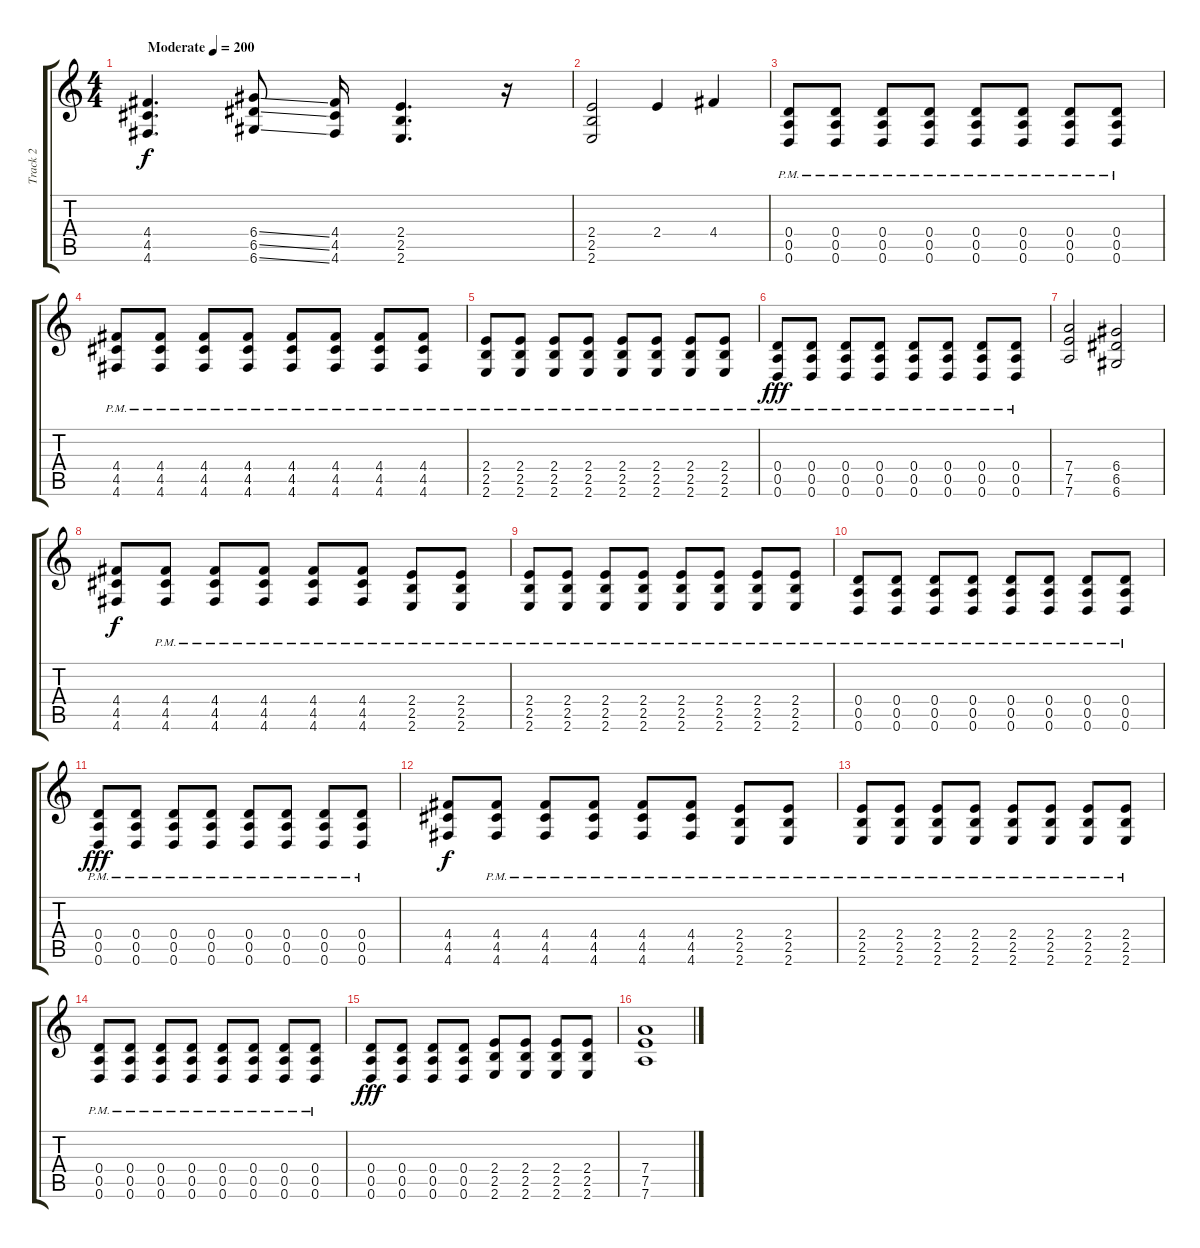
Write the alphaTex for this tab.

\track ("Track 2" "Track 2") {instrument overdrivenguitar}
\staff {score tabs}
\tuning (E4 B3 G3 D3 A2 D2) {hide}
\ts (4 4)
\tempo (200 "Moderate")
\clef g2
\ks c
(4.4 4.5 4.6).4{d dy f instrument overdrivenguitar} (6.4{ss} 6.5{ss} 6.6{ss}).8 (4.4 4.5 4.6).16 (2.4 2.5 2.6).4{d} r.16 |
(2.4 2.5 2.6).2 2.4.4 4.4.4 |
(0.4{pm} 0.5{pm} 0.6{pm}).8 (0.4{pm} 0.5{pm} 0.6{pm}).8 (0.4{pm} 0.5{pm} 0.6{pm}).8 (0.4{pm} 0.5{pm} 0.6{pm}).8 (0.4{pm} 0.5{pm} 0.6{pm}).8 (0.4{pm} 0.5{pm} 0.6{pm}).8 (0.4{pm} 0.5{pm} 0.6{pm}).8 (0.4{pm} 0.5{pm} 0.6{pm}).8 |
(4.4{pm} 4.5{pm} 4.6{pm}).8 (4.4{pm} 4.5{pm} 4.6{pm}).8 (4.4{pm} 4.5{pm} 4.6{pm}).8 (4.4{pm} 4.5{pm} 4.6{pm}).8 (4.4{pm} 4.5{pm} 4.6{pm}).8 (4.4{pm} 4.5{pm} 4.6{pm}).8 (4.4{pm} 4.5{pm} 4.6{pm}).8 (4.4{pm} 4.5{pm} 4.6{pm}).8 |
(2.4{pm} 2.5{pm} 2.6{pm}).8 (2.4{pm} 2.5{pm} 2.6{pm}).8 (2.4{pm} 2.5{pm} 2.6{pm}).8 (2.4{pm} 2.5{pm} 2.6{pm}).8 (2.4{pm} 2.5{pm} 2.6{pm}).8 (2.4{pm} 2.5{pm} 2.6{pm}).8 (2.4{pm} 2.5{pm} 2.6{pm}).8 (2.4{pm} 2.5{pm} 2.6{pm}).8 |
(0.4{pm} 0.5{pm} 0.6{pm}).8{dy fff} (0.4{pm} 0.5{pm} 0.6{pm}).8 (0.4{pm} 0.5{pm} 0.6{pm}).8 (0.4{pm} 0.5{pm} 0.6{pm}).8 (0.4{pm} 0.5{pm} 0.6{pm}).8 (0.4{pm} 0.5{pm} 0.6{pm}).8 (0.4{pm} 0.5{pm} 0.6{pm}).8 (0.4{pm} 0.5{pm} 0.6{pm}).8 |
(7.4 7.5 7.6).2 (6.4 6.5 6.6).2 |
(4.4 4.5 4.6).8{dy f} (4.4{pm} 4.5{pm} 4.6{pm}).8 (4.4{pm} 4.5{pm} 4.6{pm}).8 (4.4{pm} 4.5{pm} 4.6{pm}).8 (4.4{pm} 4.5{pm} 4.6{pm}).8 (4.4{pm} 4.5{pm} 4.6{pm}).8 (2.4{pm} 2.5{pm} 2.6{pm}).8 (2.4{pm} 2.5{pm} 2.6{pm}).8 |
(2.4{pm} 2.5{pm} 2.6{pm}).8 (2.4{pm} 2.5{pm} 2.6{pm}).8 (2.4{pm} 2.5{pm} 2.6{pm}).8 (2.4{pm} 2.5{pm} 2.6{pm}).8 (2.4{pm} 2.5{pm} 2.6{pm}).8 (2.4{pm} 2.5{pm} 2.6{pm}).8 (2.4{pm} 2.5{pm} 2.6{pm}).8 (2.4{pm} 2.5{pm} 2.6{pm}).8 |
(0.4{pm} 0.5{pm} 0.6{pm}).8 (0.4{pm} 0.5{pm} 0.6{pm}).8 (0.4{pm} 0.5{pm} 0.6{pm}).8 (0.4{pm} 0.5{pm} 0.6{pm}).8 (0.4{pm} 0.5{pm} 0.6{pm}).8 (0.4{pm} 0.5{pm} 0.6{pm}).8 (0.4{pm} 0.5{pm} 0.6{pm}).8 (0.4{pm} 0.5{pm} 0.6{pm}).8 |
(0.4{pm} 0.5{pm} 0.6{pm}).8{dy fff} (0.4{pm} 0.5{pm} 0.6{pm}).8 (0.4{pm} 0.5{pm} 0.6{pm}).8 (0.4{pm} 0.5{pm} 0.6{pm}).8 (0.4{pm} 0.5{pm} 0.6{pm}).8 (0.4{pm} 0.5{pm} 0.6{pm}).8 (0.4{pm} 0.5{pm} 0.6{pm}).8 (0.4{pm} 0.5{pm} 0.6{pm}).8 |
(4.4 4.5 4.6).8{dy f} (4.4{pm} 4.5{pm} 4.6{pm}).8 (4.4{pm} 4.5{pm} 4.6{pm}).8 (4.4{pm} 4.5{pm} 4.6{pm}).8 (4.4{pm} 4.5{pm} 4.6{pm}).8 (4.4{pm} 4.5{pm} 4.6{pm}).8 (2.4{pm} 2.5{pm} 2.6{pm}).8 (2.4{pm} 2.5{pm} 2.6{pm}).8 |
(2.4{pm} 2.5{pm} 2.6{pm}).8 (2.4{pm} 2.5{pm} 2.6{pm}).8 (2.4{pm} 2.5{pm} 2.6{pm}).8 (2.4{pm} 2.5{pm} 2.6{pm}).8 (2.4{pm} 2.5{pm} 2.6{pm}).8 (2.4{pm} 2.5{pm} 2.6{pm}).8 (2.4{pm} 2.5{pm} 2.6{pm}).8 (2.4{pm} 2.5{pm} 2.6{pm}).8 |
(0.4{pm} 0.5{pm} 0.6{pm}).8 (0.4{pm} 0.5{pm} 0.6{pm}).8 (0.4{pm} 0.5{pm} 0.6{pm}).8 (0.4{pm} 0.5{pm} 0.6{pm}).8 (0.4{pm} 0.5{pm} 0.6{pm}).8 (0.4{pm} 0.5{pm} 0.6{pm}).8 (0.4{pm} 0.5{pm} 0.6{pm}).8 (0.4{pm} 0.5{pm} 0.6{pm}).8 |
(0.4 0.5 0.6).8{dy fff} (0.4 0.5 0.6).8 (0.4 0.5 0.6).8 (0.4 0.5 0.6).8 (2.4 2.5 2.6).8 (2.4 2.5 2.6).8 (2.4 2.5 2.6).8 (2.4 2.5 2.6).8 |
(7.4 7.5 7.6).1
